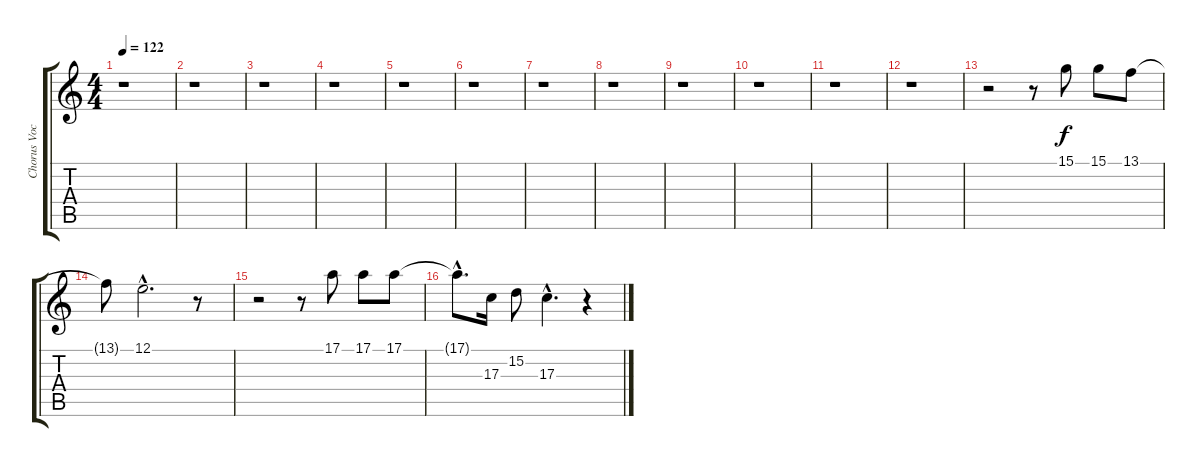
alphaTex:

\track ("Chorus Vocals" "Chorus Voc") {instrument lead2sawtooth}
\staff {score tabs}
\tuning (E4 B3 G3 D3 A2 E2) {hide}
\ts (4 4)
\tempo 122
\clef g2
\ks c
r.1{dy f instrument lead2sawtooth} |
r.1 |
r.1 |
r.1 |
r.1 |
r.1 |
r.1 |
r.1 |
r.1 |
r.1 |
r.1 |
r.1 |
r.2 r.8 15.1.8 15.1.8 13.1.8 |
13.1{t}.8 12.1{hac}.2{d} r.8 |
r.2 r.8 17.1.8 17.1.8 17.1.8 |
17.1{hac t}.8{d} 17.3.16 15.2.8 17.3{hac}.4{d} r.4
